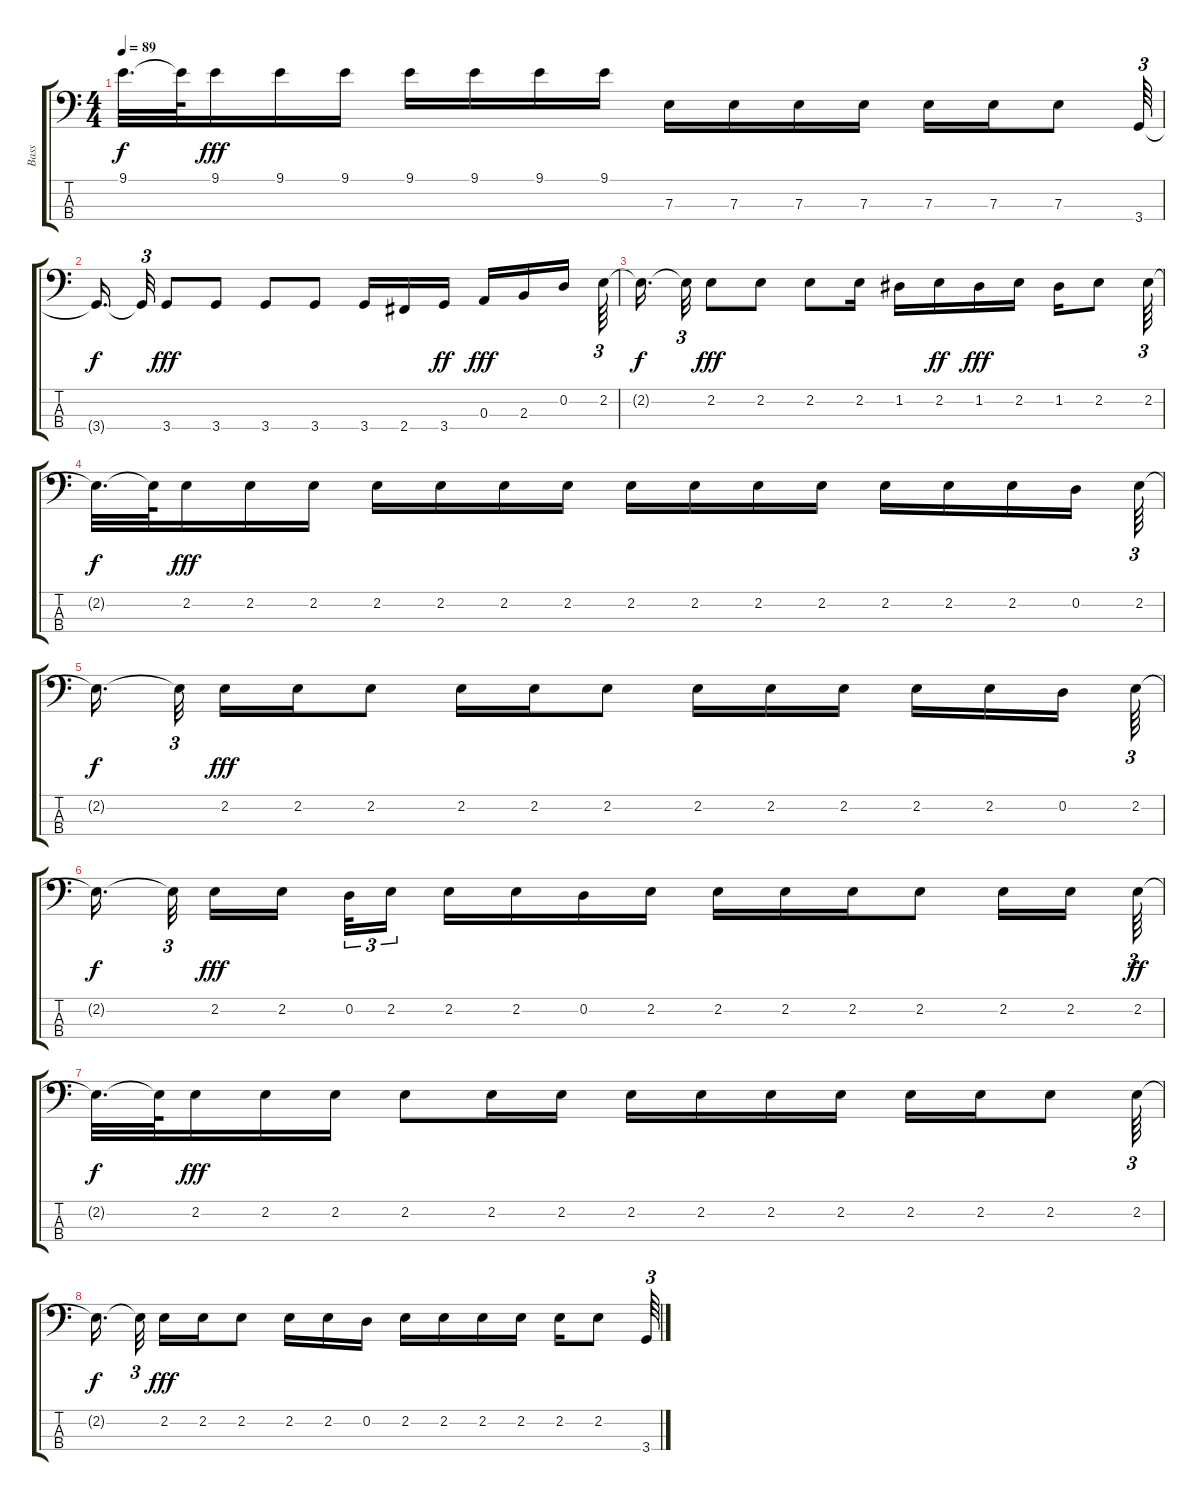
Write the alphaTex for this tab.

\track ("Bass" "Bass") {instrument electricbassfinger}
\staff {score tabs}
\tuning (G2 D2 A1 E1) {hide}
\ts (4 4)
\tempo 89
\clef f4
\ks c
9.1{t}.32{d dy f} 9.1{t}.64 9.1.16{dy fff} 9.1.16 9.1.16 9.1.16 9.1.16 9.1.16 9.1.16 7.3.16 7.3.16 7.3.16 7.3.16 7.3.16 7.3.16 7.3.8 3.4.64{tu (3 2)} |
3.4{t}.16{d dy f beam splitsecondary} 3.4{t}.32{tu (3 2)} 3.4.8{dy fff} 3.4.8 3.4.8 3.4.8 3.4.16 2.4.16 3.4.16{dy ff} 0.3.16{dy fff} 2.3.16 0.2.16{beam splitsecondary} 2.2.64{tu (3 2)} |
2.2{t}.16{d dy f beam splitsecondary} 2.2{t}.32{tu (3 2)} 2.2.8{dy fff} 2.2.8 2.2.8 2.2.16 1.2.16 2.2.16{dy ff} 1.2.16{dy fff} 2.2.16 1.2.16 2.2.8 2.2.64{tu (3 2)} |
2.2{t}.32{d dy f} 2.2{t}.64 2.2.16{dy fff} 2.2.16 2.2.16 2.2.16 2.2.16 2.2.16 2.2.16 2.2.16 2.2.16 2.2.16 2.2.16 2.2.16 2.2.16 2.2.16 0.2.16 2.2.64{tu (3 2)} |
2.2{t}.16{d dy f beam splitsecondary} 2.2{t}.32{tu (3 2) beam splitsecondary} 2.2.16{dy fff} 2.2.16 2.2.8 2.2.16 2.2.16 2.2.8 2.2.16 2.2.16 2.2.16 2.2.16 2.2.16 0.2.16{beam splitsecondary} 2.2.64{tu (3 2)} |
2.2{t}.16{d dy f beam splitsecondary} 2.2{t}.32{tu (3 2) beam splitsecondary} 2.2.16{dy fff} 2.2.16{beam splitsecondary} 0.2.32{tu (3 2)} 2.2.16{tu (3 2) beam splitsecondary} 2.2.16 2.2.16 0.2.16 2.2.16 2.2.16 2.2.16 2.2.16 2.2.8 2.2.16 2.2.16{beam splitsecondary} 2.2.64{tu (3 2) dy ff} |
2.2{t}.32{d dy f} 2.2{t}.64 2.2.16{dy fff} 2.2.16 2.2.16 2.2.8 2.2.16 2.2.16 2.2.16 2.2.16 2.2.16 2.2.16 2.2.16 2.2.16 2.2.8 2.2.64{tu (3 2)} |
2.2{t}.16{d dy f beam splitsecondary} 2.2{t}.32{tu (3 2) beam splitsecondary} 2.2.16{dy fff} 2.2.16 2.2.8 2.2.16 2.2.16 0.2.16 2.2.16 2.2.16 2.2.16 2.2.16 2.2.16 2.2.8 3.4.64{tu (3 2)}
